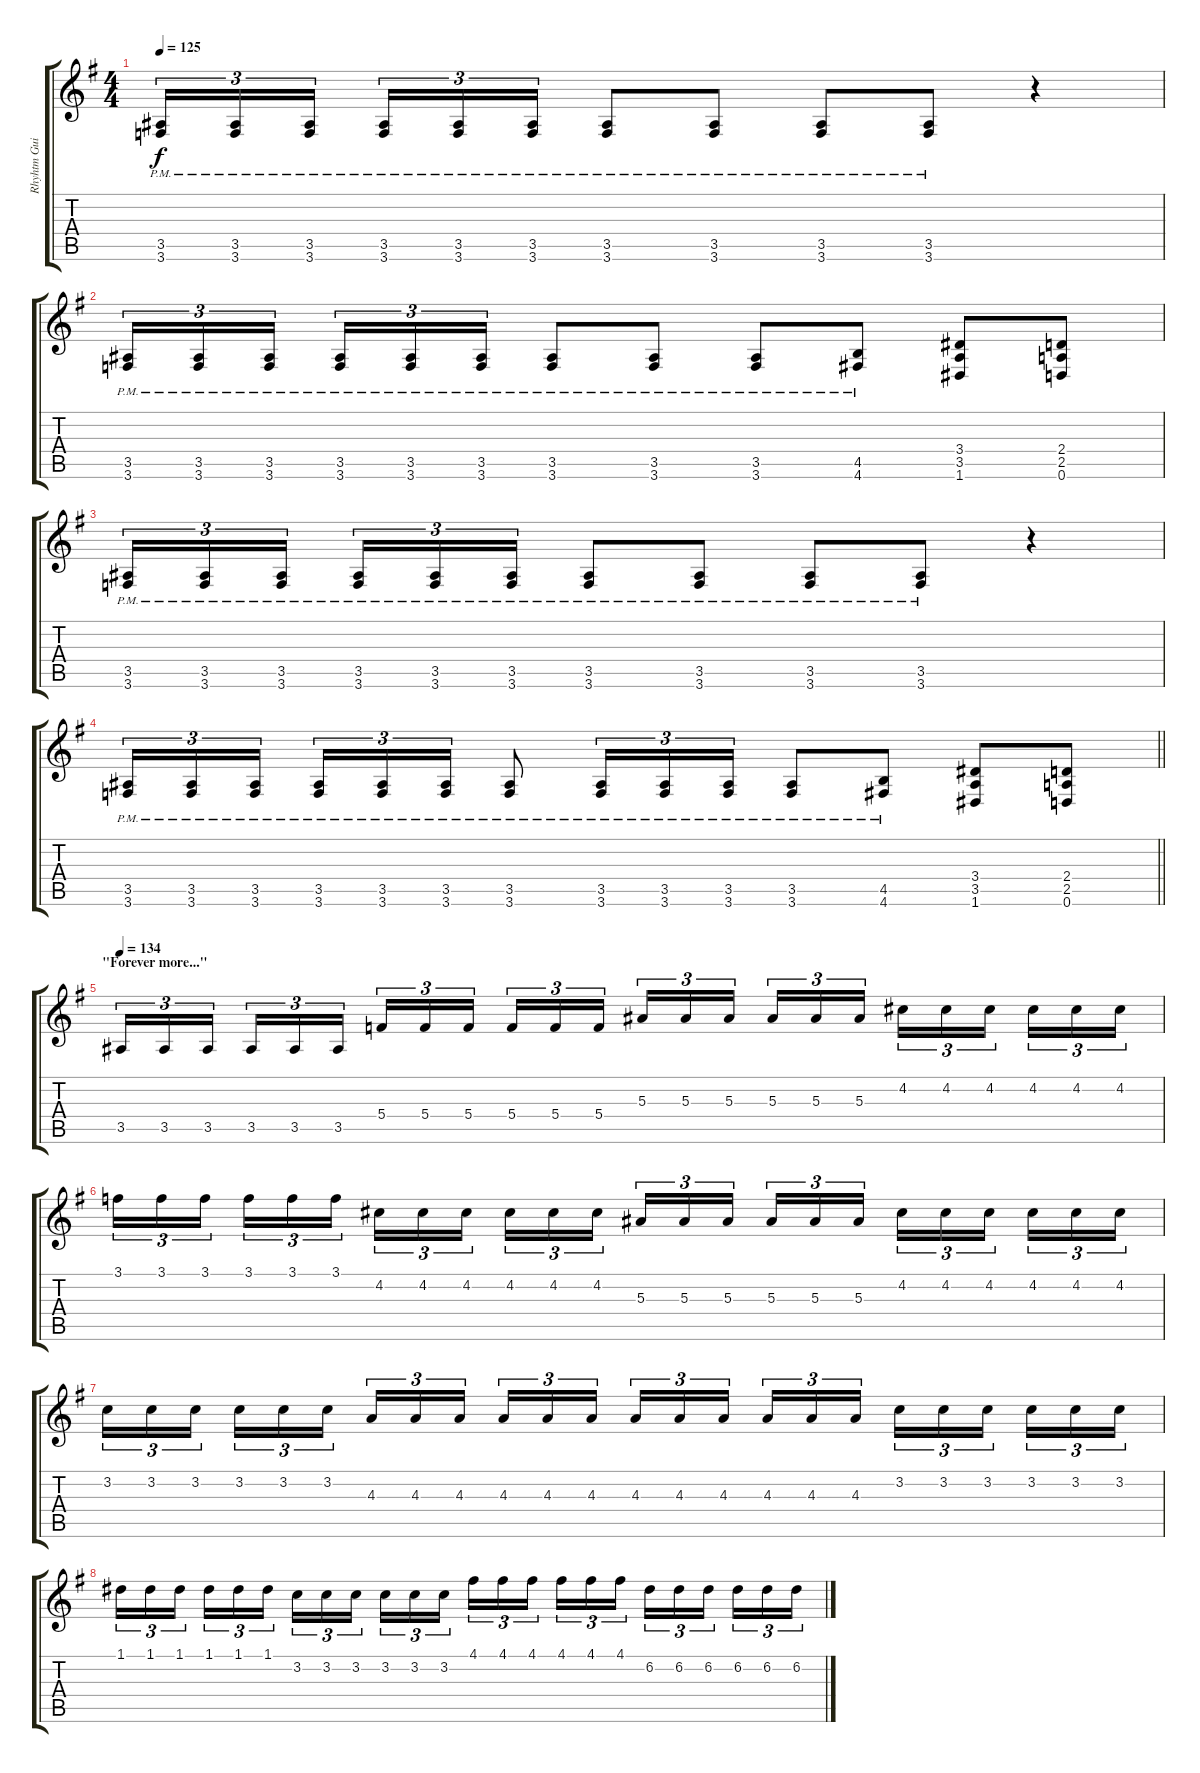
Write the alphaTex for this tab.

\track ("Rhyhtm Guitars" "Rhyhtm Gui") {instrument distortionguitar}
\staff {score tabs}
\tuning (D4 A3 F3 C3 G2 D2) {hide}
\ts (4 4)
\tempo 125
\clef g2
\ks g
(3.5{pm} 3.6{pm}).16{tu (3 2) dy f} (3.5{pm} 3.6{pm}).16{tu (3 2)} (3.5{pm} 3.6{pm}).16{tu (3 2)} (3.5{pm} 3.6{pm}).16{tu (3 2)} (3.5{pm} 3.6{pm}).16{tu (3 2)} (3.5{pm} 3.6{pm}).16{tu (3 2)} (3.5{pm} 3.6{pm}).8 (3.5{pm} 3.6{pm}).8 (3.5{pm} 3.6{pm}).8 (3.5{pm} 3.6{pm}).8 r.4 |
(3.5{pm} 3.6{pm}).16{tu (3 2)} (3.5{pm} 3.6{pm}).16{tu (3 2)} (3.5{pm} 3.6{pm}).16{tu (3 2)} (3.5{pm} 3.6{pm}).16{tu (3 2)} (3.5{pm} 3.6{pm}).16{tu (3 2)} (3.5{pm} 3.6{pm}).16{tu (3 2)} (3.5{pm} 3.6{pm}).8 (3.5{pm} 3.6{pm}).8 (3.5{pm} 3.6{pm}).8 (4.5{pm} 4.6{pm}).8 (3.4 3.5 1.6).8 (2.4 2.5 0.6).8 |
(3.5{pm} 3.6{pm}).16{tu (3 2)} (3.5{pm} 3.6{pm}).16{tu (3 2)} (3.5{pm} 3.6{pm}).16{tu (3 2)} (3.5{pm} 3.6{pm}).16{tu (3 2)} (3.5{pm} 3.6{pm}).16{tu (3 2)} (3.5{pm} 3.6{pm}).16{tu (3 2)} (3.5{pm} 3.6{pm}).8 (3.5{pm} 3.6{pm}).8 (3.5{pm} 3.6{pm}).8 (3.5{pm} 3.6{pm}).8 r.4 |
\barLineRight lightlight
(3.5{pm} 3.6{pm}).16{tu (3 2)} (3.5{pm} 3.6{pm}).16{tu (3 2)} (3.5{pm} 3.6{pm}).16{tu (3 2)} (3.5{pm} 3.6{pm}).16{tu (3 2)} (3.5{pm} 3.6{pm}).16{tu (3 2)} (3.5{pm} 3.6{pm}).16{tu (3 2)} (3.5{pm} 3.6{pm}).8 (3.5{pm} 3.6{pm}).16{tu (3 2)} (3.5{pm} 3.6{pm}).16{tu (3 2)} (3.5{pm} 3.6{pm}).16{tu (3 2)} (3.5{pm} 3.6{pm}).8 (4.5{pm} 4.6{pm}).8 (3.4 3.5 1.6).8 (2.4 2.5 0.6).8 |
\section ("" "\"Forever more...\"")
\tempo 134
3.5.16{tu (3 2)} 3.5.16{tu (3 2)} 3.5.16{tu (3 2)} 3.5.16{tu (3 2)} 3.5.16{tu (3 2)} 3.5.16{tu (3 2)} 5.4.16{tu (3 2)} 5.4.16{tu (3 2)} 5.4.16{tu (3 2)} 5.4.16{tu (3 2)} 5.4.16{tu (3 2)} 5.4.16{tu (3 2)} 5.3.16{tu (3 2)} 5.3.16{tu (3 2)} 5.3.16{tu (3 2)} 5.3.16{tu (3 2)} 5.3.16{tu (3 2)} 5.3.16{tu (3 2)} 4.2.16{tu (3 2)} 4.2.16{tu (3 2)} 4.2.16{tu (3 2)} 4.2.16{tu (3 2)} 4.2.16{tu (3 2)} 4.2.16{tu (3 2)} |
3.1.16{tu (3 2)} 3.1.16{tu (3 2)} 3.1.16{tu (3 2)} 3.1.16{tu (3 2)} 3.1.16{tu (3 2)} 3.1.16{tu (3 2)} 4.2.16{tu (3 2)} 4.2.16{tu (3 2)} 4.2.16{tu (3 2)} 4.2.16{tu (3 2)} 4.2.16{tu (3 2)} 4.2.16{tu (3 2)} 5.3.16{tu (3 2)} 5.3.16{tu (3 2)} 5.3.16{tu (3 2)} 5.3.16{tu (3 2)} 5.3.16{tu (3 2)} 5.3.16{tu (3 2)} 4.2.16{tu (3 2)} 4.2.16{tu (3 2)} 4.2.16{tu (3 2)} 4.2.16{tu (3 2)} 4.2.16{tu (3 2)} 4.2.16{tu (3 2)} |
3.2.16{tu (3 2)} 3.2.16{tu (3 2)} 3.2.16{tu (3 2)} 3.2.16{tu (3 2)} 3.2.16{tu (3 2)} 3.2.16{tu (3 2)} 4.3.16{tu (3 2)} 4.3.16{tu (3 2)} 4.3.16{tu (3 2)} 4.3.16{tu (3 2)} 4.3.16{tu (3 2)} 4.3.16{tu (3 2)} 4.3.16{tu (3 2)} 4.3.16{tu (3 2)} 4.3.16{tu (3 2)} 4.3.16{tu (3 2)} 4.3.16{tu (3 2)} 4.3.16{tu (3 2)} 3.2.16{tu (3 2)} 3.2.16{tu (3 2)} 3.2.16{tu (3 2)} 3.2.16{tu (3 2)} 3.2.16{tu (3 2)} 3.2.16{tu (3 2)} |
1.1.16{tu (3 2)} 1.1.16{tu (3 2)} 1.1.16{tu (3 2)} 1.1.16{tu (3 2)} 1.1.16{tu (3 2)} 1.1.16{tu (3 2)} 3.2.16{tu (3 2)} 3.2.16{tu (3 2)} 3.2.16{tu (3 2)} 3.2.16{tu (3 2)} 3.2.16{tu (3 2)} 3.2.16{tu (3 2)} 4.1.16{tu (3 2)} 4.1.16{tu (3 2)} 4.1.16{tu (3 2)} 4.1.16{tu (3 2)} 4.1.16{tu (3 2)} 4.1.16{tu (3 2)} 6.2.16{tu (3 2)} 6.2.16{tu (3 2)} 6.2.16{tu (3 2)} 6.2.16{tu (3 2)} 6.2.16{tu (3 2)} 6.2.16{tu (3 2)}
